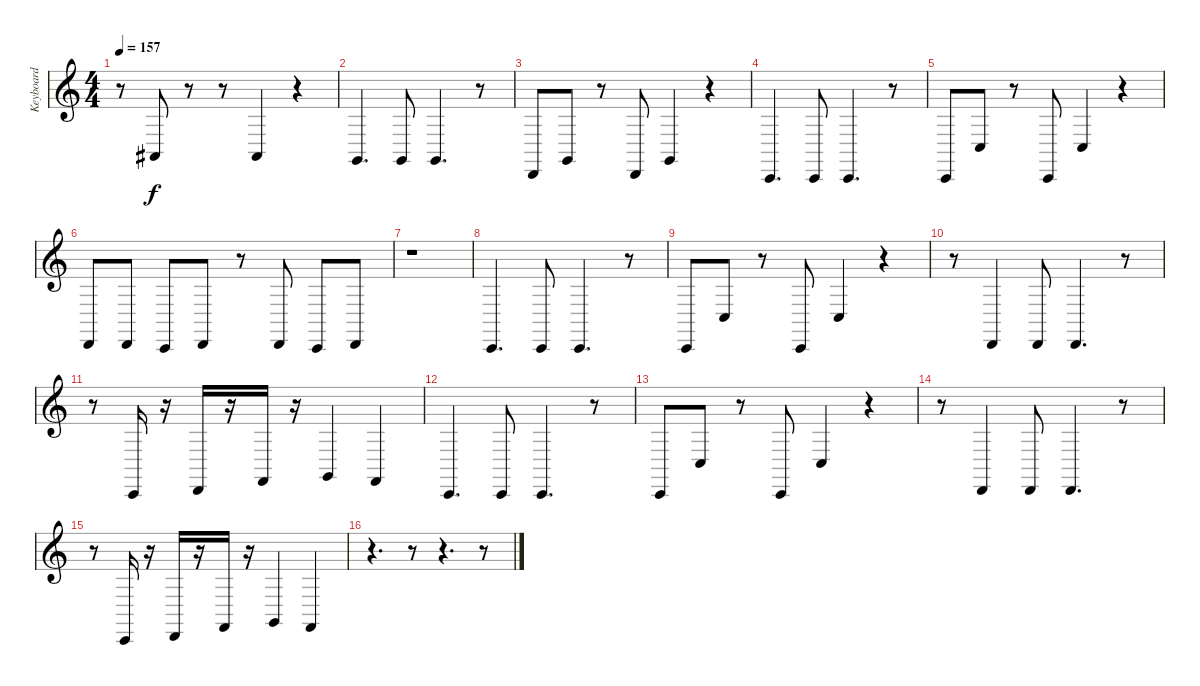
\track ("Keyboard" "Keyboard") {instrument pad3polysynth}
\staff {score}
\tuning (E4 B3 G3 D3 A2 E2 B1) {hide}
\ts (4 4)
\tempo 157
\clef g2
\ks c
r.8{dy f} 1.5.8 r.8 r.8 1.5.4 r.4 |
3.6.4{d} 3.6.8 3.6.4{d} r.8 |
3.7.8 3.6.8 r.8 3.7.8 3.6.4 r.4 |
1.7.4{d} 1.7.8 1.7.4{d} r.8 |
1.7.8 3.5.8 r.8 1.7.8 3.5.4 r.4 |
3.7.8 3.7.8 1.7.8 3.7.8 r.8 3.7.8 1.7.8 3.7.8 |
r.1 |
1.7.4{d} 1.7.8 1.7.4{d} r.8 |
1.7.8 3.5.8 r.8 1.7.8 3.5.4 r.4 |
r.8 3.7.4 3.7.8 3.7.4{d} r.8 |
r.8 1.7.16 r.16 3.7.16 r.16 1.6.16 r.16 3.6.4 1.6.4 |
1.7.4{d} 1.7.8 1.7.4{d} r.8 |
1.7.8 3.5.8 r.8 1.7.8 3.5.4 r.4 |
r.8 3.7.4 3.7.8 3.7.4{d} r.8 |
r.8 1.7.16 r.16 3.7.16 r.16 1.6.16 r.16 3.6.4 1.6.4 |
r.4{d} r.8 r.4{d} r.8
